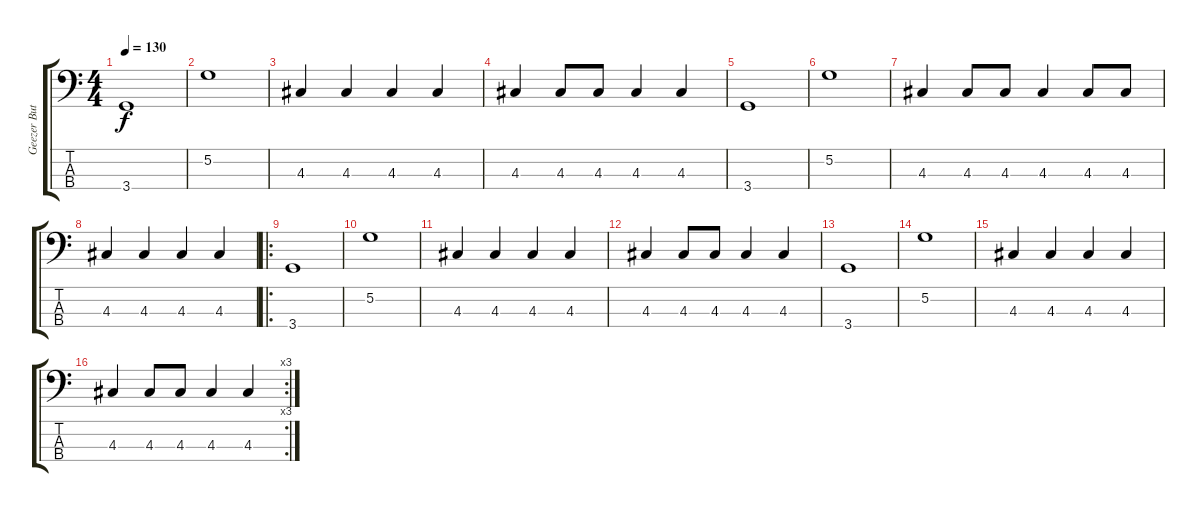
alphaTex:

\track ("Geezer Butler" "Geezer But") {instrument slapbass2}
\staff {score tabs}
\tuning (G2 D2 A1 E1) {hide}
\ts (4 4)
\tempo 130
\clef f4
\ks c
3.4.1{dy f} |
5.2.1 |
4.3.4 4.3.4 4.3.4 4.3.4 |
4.3.4 4.3.8 4.3.8 4.3.4 4.3.4 |
3.4.1 |
5.2.1 |
4.3.4 4.3.8 4.3.8 4.3.4 4.3.8 4.3.8 |
4.3.4 4.3.4 4.3.4 4.3.4 |
\ro
3.4.1 |
5.2.1 |
4.3.4 4.3.4 4.3.4 4.3.4 |
4.3.4 4.3.8 4.3.8 4.3.4 4.3.4 |
3.4.1 |
5.2.1 |
4.3.4 4.3.4 4.3.4 4.3.4 |
\rc 3
4.3.4 4.3.8 4.3.8 4.3.4 4.3.4
